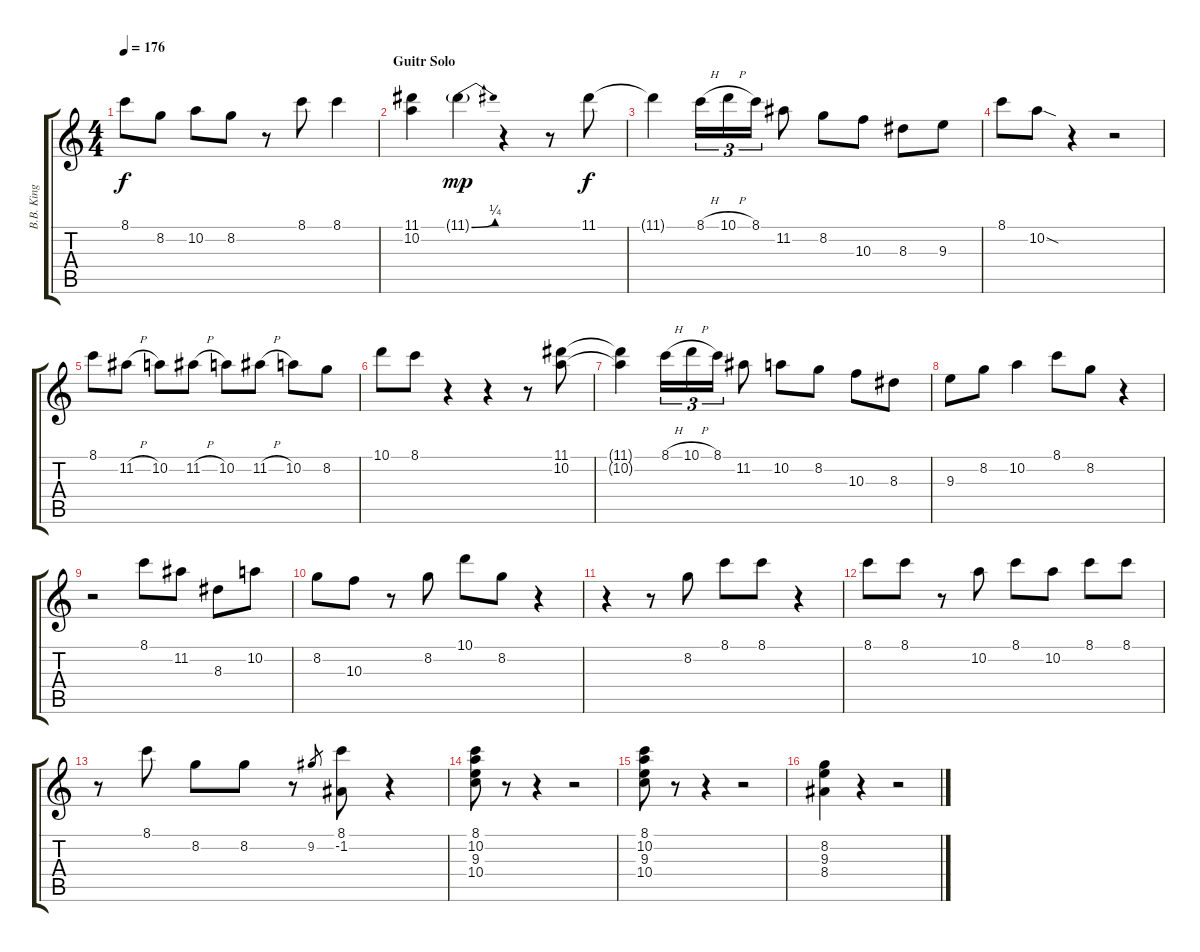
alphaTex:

\track ("B.B. King Guitar" "B.B. King ") {instrument overdrivenguitar}
\staff {score tabs}
\tuning (E4 B3 G3 D3 A2 E2) {hide}
\ts (4 4)
\tempo 176
\clef g2
\ks c
8.1.8{dy f} 8.2.8 10.2.8 8.2.8 r.8 8.1.8 8.1.4 |
\section ("" "Guitr Solo ")
(11.1 10.2).4 11.1{be (bend 0 0 60 1) g}.4{dy mp} r.4 r.8 11.1.8{dy f} |
11.1{t}.4 8.1{h}.16{tu (3 2)} 10.1{h}.16{tu (3 2)} 8.1.16{tu (3 2)} 11.2.8 8.2.8 10.3.8 8.3.8 9.3.8 |
8.1.8 10.2{sod}.8 r.4 r.2 |
8.1.8 11.2{h}.8 10.2.8 11.2{h}.8 10.2.8 11.2{h}.8 10.2.8 8.2.8 |
10.1.8 8.1.8 r.4 r.4 r.8 (11.1 10.2).8 |
(11.1{t} 10.2{t}).4 8.1{h}.16{tu (3 2)} 10.1{h}.16{tu (3 2)} 8.1.16{tu (3 2)} 11.2.8 10.2.8 8.2.8 10.3.8 8.3.8 |
9.3.8 8.2.8 10.2.4 8.1.8 8.2.8 r.4 |
r.2 8.1.8 11.2.8 8.3.8 10.2.8 |
8.2.8 10.3.8 r.8 8.2.8 10.1.8 8.2.8 r.4 |
r.4 r.8 8.2.8 8.1.8 8.1.8 r.4 |
8.1.8 8.1.8 r.8 10.2.8 8.1.8 10.2.8 8.1.8 8.1.8 |
r.8 8.1.8 8.2.8 8.2.8 r.8 9.2.8{gr} (8.1 -1.2).8 r.4 |
(8.1 10.2 9.3 10.4).8 r.8 r.4 r.2 |
(8.1 10.2 9.3 10.4).8 r.8 r.4 r.2 |
(8.2 9.3 8.4).4 r.4 r.2
